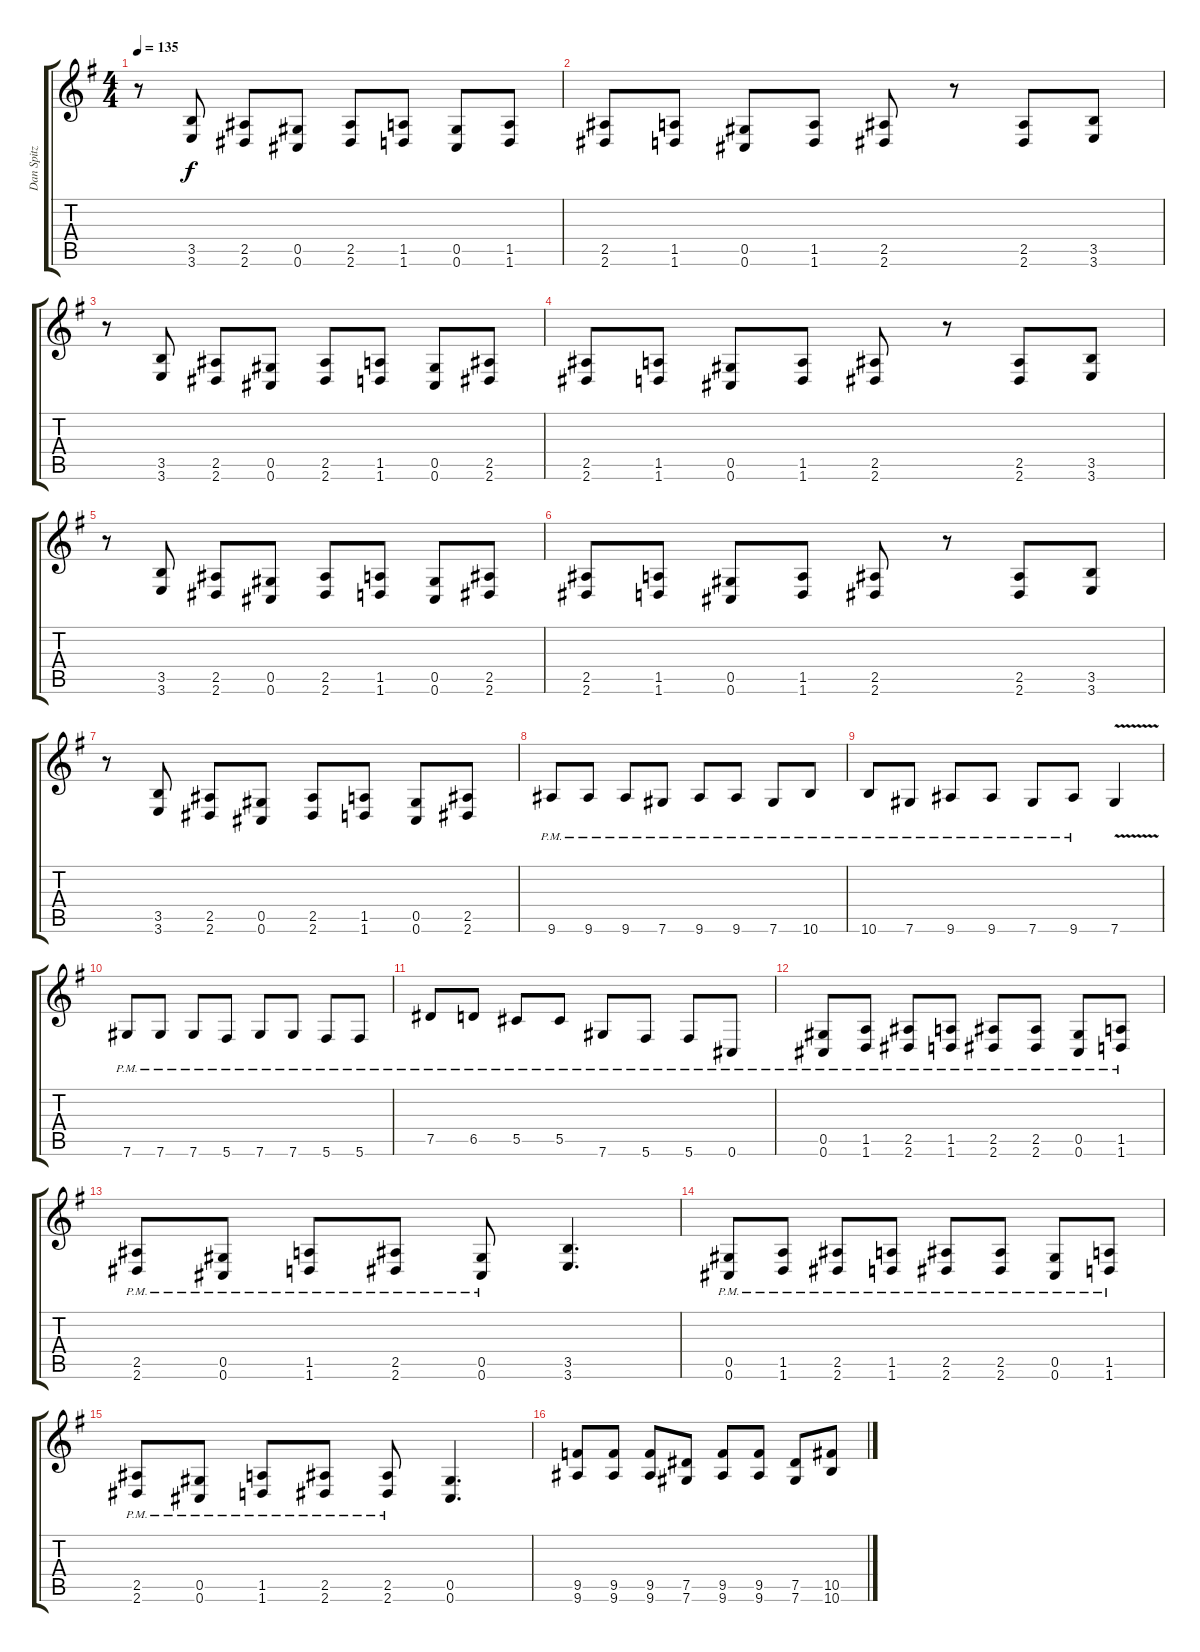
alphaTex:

\track ("Dan Spitz" "Dan Spitz") {instrument distortionguitar}
\staff {score tabs}
\tuning (Eb4 Bb3 Gb3 Db3 Ab2 Db2) {hide}
\ts (4 4)
\tempo 135
\clef g2
\ks g
r.8{dy f} (3.5 3.6).8 (2.5 2.6).8 (0.5 0.6).8 (2.5 2.6).8 (1.5 1.6).8 (0.5 0.6).8 (1.5 1.6).8 |
(2.5 2.6).8 (1.5 1.6).8 (0.5 0.6).8 (1.5 1.6).8 (2.5 2.6).8 r.8 (2.5 2.6).8 (3.5 3.6).8 |
r.8 (3.5 3.6).8 (2.5 2.6).8 (0.5 0.6).8 (2.5 2.6).8 (1.5 1.6).8 (0.5 0.6).8 (2.5 2.6).8 |
(2.5 2.6).8 (1.5 1.6).8 (0.5 0.6).8 (1.5 1.6).8 (2.5 2.6).8 r.8 (2.5 2.6).8 (3.5 3.6).8 |
r.8 (3.5 3.6).8 (2.5 2.6).8 (0.5 0.6).8 (2.5 2.6).8 (1.5 1.6).8 (0.5 0.6).8 (2.5 2.6).8 |
(2.5 2.6).8 (1.5 1.6).8 (0.5 0.6).8 (1.5 1.6).8 (2.5 2.6).8 r.8 (2.5 2.6).8 (3.5 3.6).8 |
r.8 (3.5 3.6).8 (2.5 2.6).8 (0.5 0.6).8 (2.5 2.6).8 (1.5 1.6).8 (0.5 0.6).8 (2.5 2.6).8 |
9.6{pm}.8 9.6{pm}.8 9.6{pm}.8 7.6{pm}.8 9.6{pm}.8 9.6{pm}.8 7.6{pm}.8 10.6{pm}.8 |
10.6{pm}.8 7.6{pm}.8 9.6{pm}.8 9.6{pm}.8 7.6{pm}.8 9.6{pm}.8 7.6{v}.4 |
7.6{pm}.8 7.6{pm}.8 7.6{pm}.8 5.6{pm}.8 7.6{pm}.8 7.6{pm}.8 5.6{pm}.8 5.6{pm}.8 |
7.5{pm}.8 6.5{pm}.8 5.5{pm}.8 5.5{pm}.8 7.6{pm}.8 5.6{pm}.8 5.6{pm}.8 0.6{pm}.8 |
(0.5{pm} 0.6{pm}).8 (1.5{pm} 1.6{pm}).8 (2.5{pm} 2.6{pm}).8 (1.5{pm} 1.6{pm}).8 (2.5{pm} 2.6{pm}).8 (2.5{pm} 2.6{pm}).8 (0.5{pm} 0.6{pm}).8 (1.5{pm} 1.6{pm}).8 |
(2.5{pm} 2.6{pm}).8 (0.5{pm} 0.6{pm}).8 (1.5{pm} 1.6{pm}).8 (2.5{pm} 2.6{pm}).8 (0.5{pm} 0.6{pm}).8 (3.5 3.6).4{d} |
(0.5{pm} 0.6{pm}).8 (1.5{pm} 1.6{pm}).8 (2.5{pm} 2.6{pm}).8 (1.5{pm} 1.6{pm}).8 (2.5{pm} 2.6{pm}).8 (2.5{pm} 2.6{pm}).8 (0.5{pm} 0.6{pm}).8 (1.5{pm} 1.6{pm}).8 |
(2.5{pm} 2.6{pm}).8 (0.5{pm} 0.6{pm}).8 (1.5{pm} 1.6{pm}).8 (2.5{pm} 2.6{pm}).8 (2.5{pm} 2.6{pm}).8 (0.5 0.6).4{d} |
(9.5 9.6).8 (9.5 9.6).8 (9.5 9.6).8 (7.5 7.6).8 (9.5 9.6).8 (9.5 9.6).8 (7.5 7.6).8 (10.5 10.6).8
